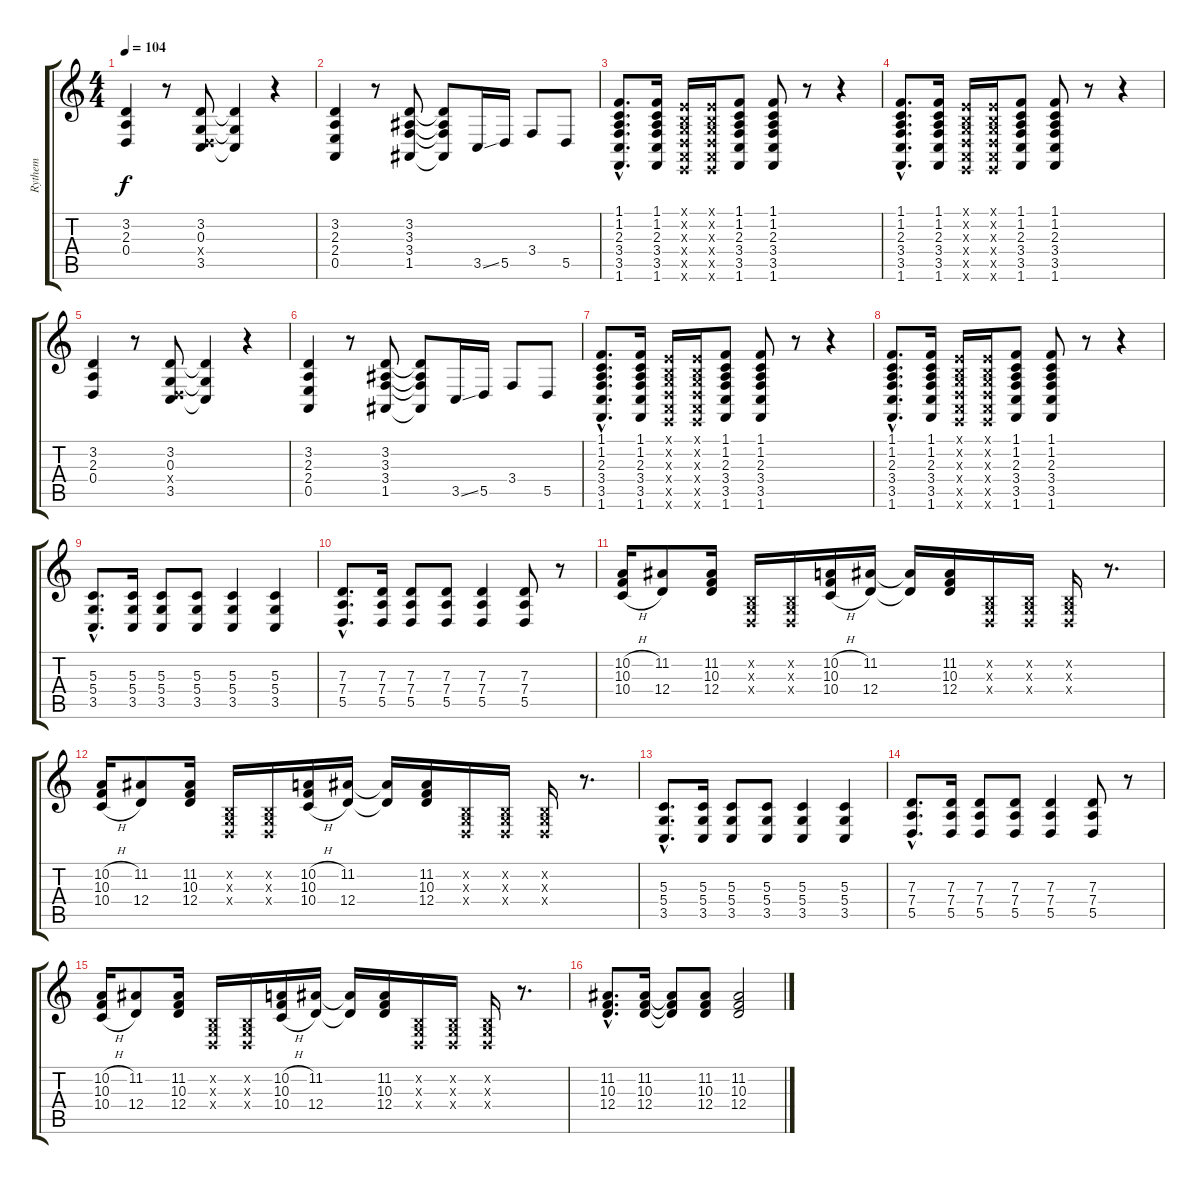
\track ("Rythem" "Rythem") {instrument brightacousticpiano}
\staff {score tabs}
\tuning (E4 B3 G3 D3 A2 E2) {hide}
\ts (4 4)
\tempo 104
\clef g2
\ks c
(3.2 2.3 0.4).4{dy f} r.8 (3.2 0.3 0.4{x} 3.5).8 (3.2{t} 0.3{t} 3.5{t}).4 r.4 |
(3.2 2.3 2.4 0.5).4 r.8 (3.2 3.3 3.4 1.5).8 (3.2{t} 3.3{t} 3.4{t} 1.5{t}).8 3.5{ss}.16 5.5.16 3.4.8 5.5.8 |
(1.1{hac} 1.2{hac} 2.3{hac} 3.4{hac} 3.5{hac} 1.6{hac}).8{d} (1.1 1.2 2.3 3.4 3.5 1.6).16 (0.1{x} 0.2{x} 0.3{x} 0.4{x} 0.5{x} 0.6{x}).16 (0.1{x} 0.2{x} 0.3{x} 0.4{x} 0.5{x} 0.6{x}).16 (1.1 1.2 2.3 3.4 3.5 1.6).8 (1.1 1.2 2.3 3.4 3.5 1.6).8 r.8 r.4 |
(1.1{hac} 1.2{hac} 2.3{hac} 3.4{hac} 3.5{hac} 1.6{hac}).8{d} (1.1 1.2 2.3 3.4 3.5 1.6).16 (0.1{x} 0.2{x} 0.3{x} 0.4{x} 0.5{x} 0.6{x}).16 (0.1{x} 0.2{x} 0.3{x} 0.4{x} 0.5{x} 0.6{x}).16 (1.1 1.2 2.3 3.4 3.5 1.6).8 (1.1 1.2 2.3 3.4 3.5 1.6).8 r.8 r.4 |
(3.2 2.3 0.4).4 r.8 (3.2 0.3 0.4{x} 3.5).8 (3.2{t} 0.3{t} 3.5{t}).4 r.4 |
(3.2 2.3 2.4 0.5).4 r.8 (3.2 3.3 3.4 1.5).8 (3.2{t} 3.3{t} 3.4{t} 1.5{t}).8 3.5{ss}.16 5.5.16 3.4.8 5.5.8 |
(1.1{hac} 1.2{hac} 2.3{hac} 3.4{hac} 3.5{hac} 1.6{hac}).8{d} (1.1 1.2 2.3 3.4 3.5 1.6).16 (0.1{x} 0.2{x} 0.3{x} 0.4{x} 0.5{x} 0.6{x}).16 (0.1{x} 0.2{x} 0.3{x} 0.4{x} 0.5{x} 0.6{x}).16 (1.1 1.2 2.3 3.4 3.5 1.6).8 (1.1 1.2 2.3 3.4 3.5 1.6).8 r.8 r.4 |
(1.1{hac} 1.2{hac} 2.3{hac} 3.4{hac} 3.5{hac} 1.6{hac}).8{d} (1.1 1.2 2.3 3.4 3.5 1.6).16 (0.1{x} 0.2{x} 0.3{x} 0.4{x} 0.5{x} 0.6{x}).16 (0.1{x} 0.2{x} 0.3{x} 0.4{x} 0.5{x} 0.6{x}).16 (1.1 1.2 2.3 3.4 3.5 1.6).8 (1.1 1.2 2.3 3.4 3.5 1.6).8 r.8 r.4 |
(5.3{hac} 5.4{hac} 3.5{hac}).8{d} (5.3 5.4 3.5).16 (5.3 5.4 3.5).8 (5.3 5.4 3.5).8 (5.3 5.4 3.5).4 (5.3 5.4 3.5).4 |
(7.3{hac} 7.4{hac} 5.5{hac}).8{d} (7.3 7.4 5.5).16 (7.3 7.4 5.5).8 (7.3 7.4 5.5).8 (7.3 7.4 5.5).4 (7.3 7.4 5.5).8 r.8 |
(10.2{h} 10.3 10.4{h}).16 (11.2 12.4).8 (11.2 10.3 12.4).16 (0.2{x} 0.3{x} 0.4{x}).16 (0.2{x} 0.3{x} 0.4{x}).16 (10.2{h} 10.3 10.4{h}).16 (11.2 12.4).16 (11.2{t} 12.4{t}).16 (11.2 10.3 12.4).16 (0.2{x} 0.3{x} 0.4{x}).16 (0.2{x} 0.3{x} 0.4{x}).16 (0.2{x} 0.3{x} 0.4{x}).16 r.8{d} |
(10.2{h} 10.3 10.4{h}).16 (11.2 12.4).8 (11.2 10.3 12.4).16 (0.2{x} 0.3{x} 0.4{x}).16 (0.2{x} 0.3{x} 0.4{x}).16 (10.2{h} 10.3 10.4{h}).16 (11.2 12.4).16 (11.2{t} 12.4{t}).16 (11.2 10.3 12.4).16 (0.2{x} 0.3{x} 0.4{x}).16 (0.2{x} 0.3{x} 0.4{x}).16 (0.2{x} 0.3{x} 0.4{x}).16 r.8{d} |
(5.3{hac} 5.4{hac} 3.5{hac}).8{d} (5.3 5.4 3.5).16 (5.3 5.4 3.5).8 (5.3 5.4 3.5).8 (5.3 5.4 3.5).4 (5.3 5.4 3.5).4 |
(7.3{hac} 7.4{hac} 5.5{hac}).8{d} (7.3 7.4 5.5).16 (7.3 7.4 5.5).8 (7.3 7.4 5.5).8 (7.3 7.4 5.5).4 (7.3 7.4 5.5).8 r.8 |
(10.2{h} 10.3 10.4{h}).16 (11.2 12.4).8 (11.2 10.3 12.4).16 (0.2{x} 0.3{x} 0.4{x}).16 (0.2{x} 0.3{x} 0.4{x}).16 (10.2{h} 10.3 10.4{h}).16 (11.2 12.4).16 (11.2{t} 12.4{t}).16 (11.2 10.3 12.4).16 (0.2{x} 0.3{x} 0.4{x}).16 (0.2{x} 0.3{x} 0.4{x}).16 (0.2{x} 0.3{x} 0.4{x}).16 r.8{d} |
(11.2{hac} 10.3{hac} 12.4{hac}).8{d} (11.2 10.3 12.4).16 (11.2{t} 10.3{t} 12.4{t}).8 (11.2 10.3 12.4).8 (11.2 10.3 12.4).2
